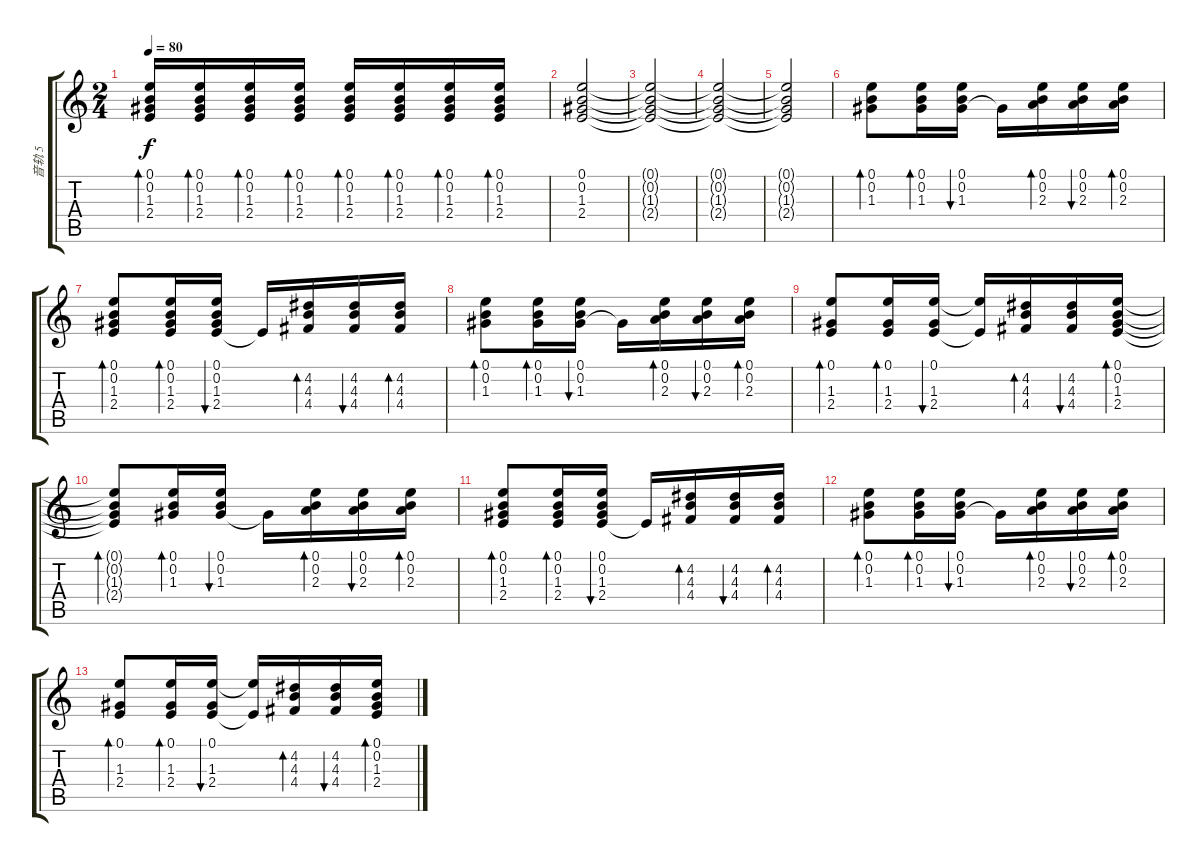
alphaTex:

\track ("音轨 5" "音轨 5") {instrument acousticguitarnylon}
\staff {score tabs}
\tuning (E4 B3 G3 D3 A2 E2) {hide}
\ts (2 4)
\tempo 80
\clef g2
\ks c
(0.1 0.2 1.3 2.4).16{bd 60 dy f} (0.1 0.2 1.3 2.4).16{bd 60} (0.1 0.2 1.3 2.4).16{bd 60} (0.1 0.2 1.3 2.4).16{bd 60} (0.1 0.2 1.3 2.4).16{bd 60} (0.1 0.2 1.3 2.4).16{bd 60} (0.1 0.2 1.3 2.4).16{bd 60} (0.1 0.2 1.3 2.4).16{bd 60} |
(0.1 0.2 1.3 2.4).2 |
(0.1{t} 0.2{t} 1.3{t} 2.4{t}).2 |
(0.1{t} 0.2{t} 1.3{t} 2.4{t}).2 |
(0.1{t} 0.2{t} 1.3{t} 2.4{t}).2 |
(0.1 0.2 1.3).8{bd 120} (0.1 0.2 1.3).16{bd 240} (0.1 0.2 1.3).16{bu 240} 1.3{t}.16 (0.1 0.2 2.3).16{bd 240} (0.1 0.2 2.3).16{bu 240} (0.1 0.2 2.3).16{bd 240} |
(0.1 0.2 1.3 2.4).8{bd 60} (0.1 0.2 1.3 2.4).16{bd 60} (0.1 0.2 1.3 2.4).16{bu 60} 2.4{t}.16 (4.2 4.3 4.4).16{bd 60} (4.2 4.3 4.4).16{bu 60} (4.2 4.3 4.4).16{bd 60} |
(0.1 0.2 1.3).8{bd 120} (0.1 0.2 1.3).16{bd 240} (0.1 0.2 1.3).16{bu 240} 1.3{t}.16 (0.1 0.2 2.3).16{bd 240} (0.1 0.2 2.3).16{bu 240} (0.1 0.2 2.3).16{bd 240} |
(0.1 1.3 2.4).8{bd 60} (0.1 1.3 2.4).16{bd 60} (0.1 1.3 2.4).16{bu 60} (0.1{t} 2.4{t}).16 (4.2 4.3 4.4).16{bd 60} (4.2 4.3 4.4).16{bu 60} (0.1 0.2 1.3 2.4).16{bd 60} |
(0.1{t} 0.2{t} 1.3{t} 2.4{t}).8{bd 120} (0.1 0.2 1.3).16{bd 240} (0.1 0.2 1.3).16{bu 240} 1.3{t}.16 (0.1 0.2 2.3).16{bd 240} (0.1 0.2 2.3).16{bu 240} (0.1 0.2 2.3).16{bd 240} |
(0.1 0.2 1.3 2.4).8{bd 60} (0.1 0.2 1.3 2.4).16{bd 60} (0.1 0.2 1.3 2.4).16{bu 60} 2.4{t}.16 (4.2 4.3 4.4).16{bd 60} (4.2 4.3 4.4).16{bu 60} (4.2 4.3 4.4).16{bd 60} |
(0.1 0.2 1.3).8{bd 120} (0.1 0.2 1.3).16{bd 240} (0.1 0.2 1.3).16{bu 240} 1.3{t}.16 (0.1 0.2 2.3).16{bd 240} (0.1 0.2 2.3).16{bu 240} (0.1 0.2 2.3).16{bd 240} |
(0.1 1.3 2.4).8{bd 60} (0.1 1.3 2.4).16{bd 60} (0.1 1.3 2.4).16{bu 60} (0.1{t} 2.4{t}).16 (4.2 4.3 4.4).16{bd 60} (4.2 4.3 4.4).16{bu 60} (0.1 0.2 1.3 2.4).16{bd 60}
